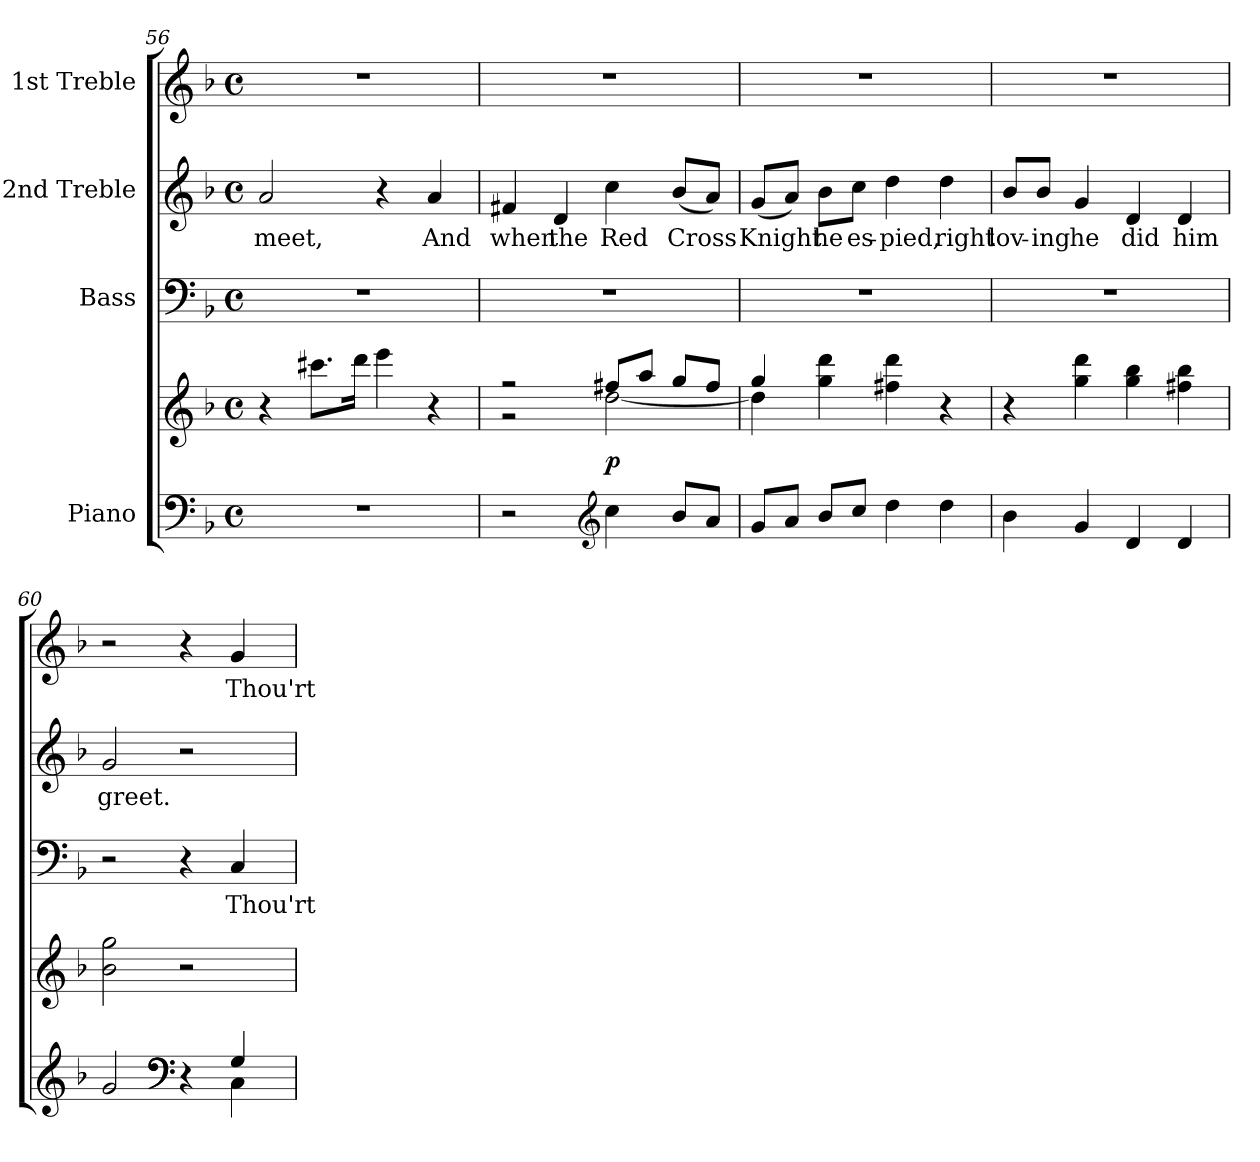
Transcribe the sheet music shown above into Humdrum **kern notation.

**kern	**kern	**dynam	**kern	**text	**kern	**text	**kern	**text
*part4	*part4	*part4	*part3	*part3	*part2	*part2	*part1	*part1
*staff5	*staff4	*staff4/5	*staff3	*staff3	*staff2	*staff2	*staff1	*staff1
*I"Piano	*	*	*I"Bass	*	*I"2nd Treble	*	*I"1st Treble	*
*clefF4	*clefG2	*	*clefF4	*	*clefG2	*	*clefG2	*
*k[b-]	*k[b-]	*	*k[b-]	*	*k[b-]	*	*k[b-]	*
*F:	*F:	*	*F:	*	*F:	*	*F:	*
*M4/4	*M4/4	*	*M4/4	*	*M4/4	*	*M4/4	*
*met(c)	*met(c)	*	*met(c)	*	*met(c)	*	*met(c)	*
=56	=56	=56	=56	=56	=56	=56	=56	=56
!	!	!	!	!	!	!LO:LY:b:color=#000000	!	!
1r	4r	.	1r	.	2ai/	meet,	1r	.
.	8.ccc#Xi\L	.	.	.	.	.	.	.
.	16dddi\Jk	.	.	.	.	.	.	.
.	4eeei\	.	.	.	4r	.	.	.
!	!	!	!	!	!	!LO:LY:b:color=#000000	!	!
.	4r	.	.	.	4ai/	And	.	.
!!LO:LB:g=z
=57	=57	=57	=57	=57	=57	=57	=57	=57
*	*^	*	*	*	*	*	*	*
!	!	!	!	!	!	!	!LO:LY:b:color=#000000	!	!
2r	2r	2r	.	1r	.	4f#Xi/	when	1r	.
!	!	!	!	!	!	!	!LO:LY:b:color=#000000	!	!
.	.	.	.	.	.	4di/	the	.	.
*clefG2	*	*	*	*	*	*	*	*	*
!	!	!	!	!	!	!	!LO:LY:b:color=#000000	!	!
4cci\	8ff#Xi/L	[2ddi\	p	.	.	4cci\	Red	.	.
.	8aai/J	.	.	.	.	.	.	.	.
!	!	!	!	!	!	!	!LO:LY:b:color=#000000	!	!
8b-i/L	8ggi/L	.	.	.	.	(8b-i/L	Cross	.	.
8ai/J	8ff#i/J	.	.	.	.	8ai/J)	.	.	.
=58	=58	=58	=58	=58	=58	=58	=58	=58	=58
!	!	!	!	!	!	!	!LO:LY:b:color=#000000	!	!
8gi/L	4ggi/	4ddi\]	.	1r	.	(8gi/L	Knight	1r	.
8ai/J	.	.	.	.	.	8ai/J)	.	.	.
!	!	!	!	!	!	!	!LO:LY:b:color=#000000	!	!
8b-i/L	4ggi\ 4dddi	4ryy	.	.	.	8b-i\L	he	.	.
!	!	!	!	!	!	!	!LO:LY:b:color=#000000	!	!
8cci/J	.	.	.	.	.	8cci\J	es-	.	.
!	!	!	!	!	!	!	!LO:LY:b:color=#000000	!	!
4ddi\	4ff#Xi\ 4dddi	2ryy	.	.	.	4ddi\	-pied,	.	.
!	!	!	!	!	!	!	!LO:LY:b:color=#000000	!	!
4ddi\	4r	.	.	.	.	4ddi\	right	.	.
*	*v	*v	*	*	*	*	*	*	*
=59	=59	=59	=59	=59	=59	=59	=59	=59
!	!	!	!	!	!	!LO:LY:b:color=#000000	!	!
4b-i\	4r	.	1r	.	8b-i/L	lov-	1r	.
!	!	!	!	!	!	!LO:LY:b:color=#000000	!	!
.	.	.	.	.	8b-i/J	-ing	.	.
!	!	!	!	!	!	!LO:LY:b:color=#000000	!	!
4gi/	4ggi\ 4dddi	.	.	.	4gi/	he	.	.
!	!	!	!	!	!	!LO:LY:b:color=#000000	!	!
4di/	4ggi\ 4bb-i	.	.	.	4di/	did	.	.
!	!	!	!	!	!	!LO:LY:b:color=#000000	!	!
4di/	4ff#Xi\ 4bb-i	.	.	.	4di/	him	.	.
=60	=60	=60	=60	=60	=60	=60	=60	=60
*^	*	*	*	*	*	*	*	*
!	!	!	!	!	!	!	!LO:LY:b:color=#000000	!	!
2gi/	2ryy	2b-i\ 2ggi	.	2r	.	2gi/	greet.	2r	.
*clefF4	*	*	*	*	*	*	*	*	*
4r	4ryy	2r	.	4r	.	2r	.	4r	.
!	!	!	!	!	!LO:LY:b:color=#000000	!	!	!	!
!	!	!	!	!	!	!	!	!	!LO:LY:b:color=#000000
4Gi/	4Ci\	.	.	4Ci/	Thou'rt	.	.	4gi/	Thou'rt
*v	*v	*	*	*	*	*	*	*	*
=	=	=	=	=	=	=	=	=
*-	*-	*-	*-	*-	*-	*-	*-	*-
